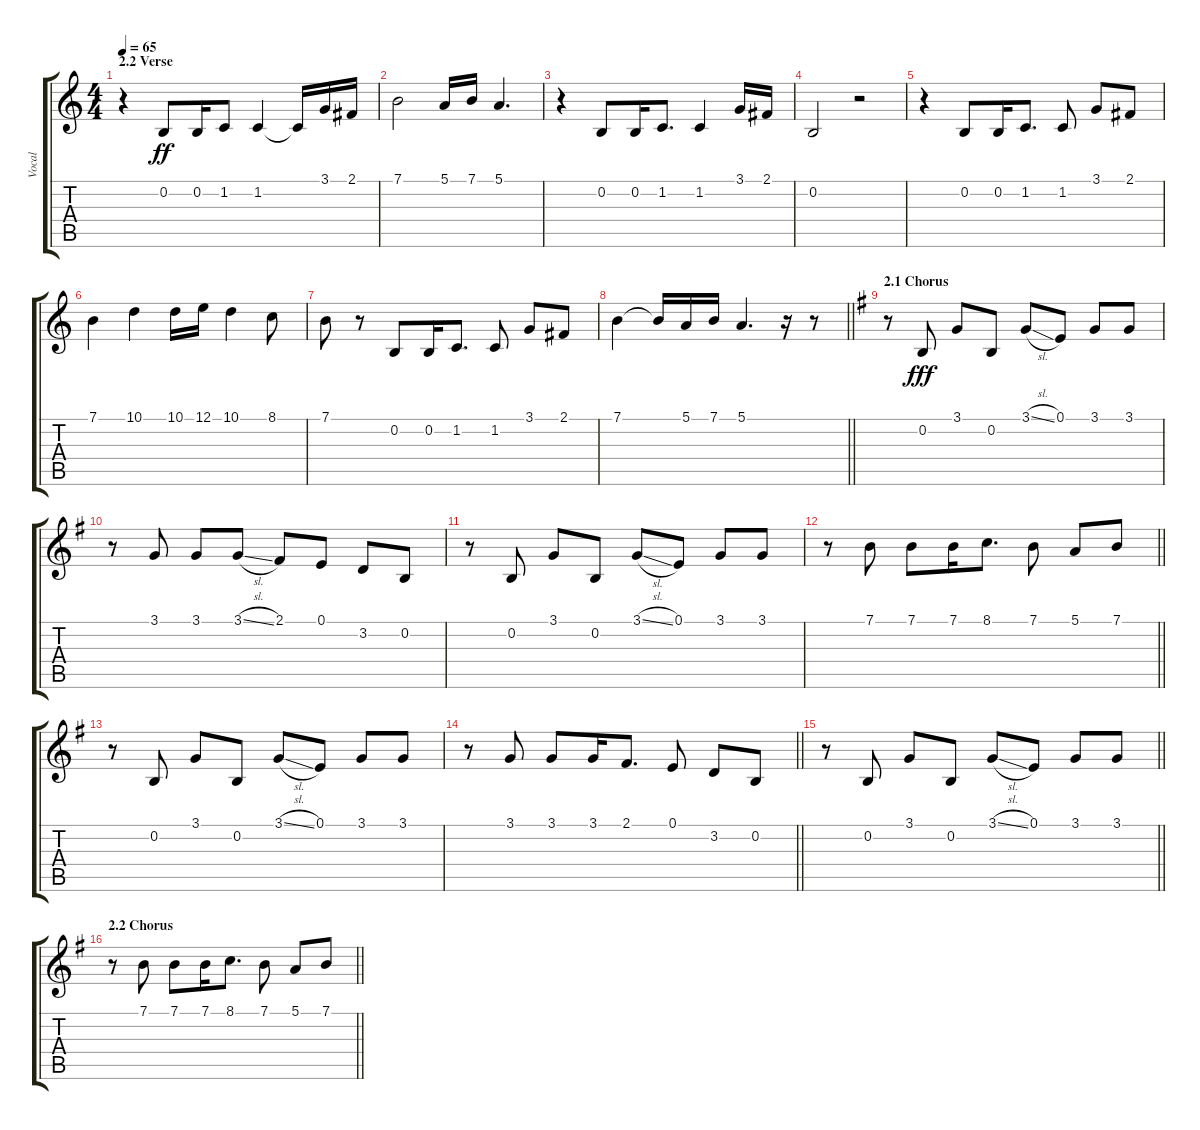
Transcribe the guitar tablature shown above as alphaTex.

\track ("Vocal" "Vocal") {instrument tenorsax}
\staff {score tabs}
\tuning (E4 B3 G3 D3 A2 E2) {hide}
\ts (4 4)
\section ("" "2.2 Verse")
\tempo 65
\clef g2
\ks c
r.4{dy f} 0.2.8{dy ff} 0.2.16 1.2.8 1.2.4 1.2{t}.16 3.1.16 2.1.16 |
7.1.2 5.1.16 7.1.16 5.1.4{d} |
r.4 0.2.8 0.2.16 1.2.8{d} 1.2.4 3.1.16 2.1.16 |
0.2.2 r.2 |
r.4 0.2.8 0.2.16 1.2.8{d} 1.2.8 3.1.8 2.1.8 |
7.1.4 10.1.4 10.1.16 12.1.16 10.1.4 8.1.8 |
7.1.8 r.8 0.2.8 0.2.16 1.2.8{d} 1.2.8 3.1.8 2.1.8 |
\barLineRight lightlight
7.1.4 7.1{t}.16 5.1.16 7.1.16 5.1.4{d} r.16 r.8 |
\section ("" "2.1 Chorus")
\ks eminor
r.8 0.2.8{dy fff} 3.1.8 0.2.8 3.1{sl}.8 0.1.8 3.1.8 3.1.8 |
r.8 3.1.8 3.1.8 3.1{sl}.8 2.1.8 0.1.8 3.2.8 0.2.8 |
r.8 0.2.8 3.1.8 0.2.8 3.1{sl}.8 0.1.8 3.1.8 3.1.8 |
\barLineRight lightlight
r.8 7.1.8 7.1.8 7.1.16 8.1.8{d} 7.1.8 5.1.8 7.1.8 |
r.8 0.2.8 3.1.8 0.2.8 3.1{sl}.8 0.1.8 3.1.8 3.1.8 |
\barLineRight lightlight
r.8 3.1.8 3.1.8 3.1.16 2.1.8{d} 0.1.8 3.2.8 0.2.8 |
\barLineRight lightlight
r.8 0.2.8 3.1.8 0.2.8 3.1{sl}.8 0.1.8 3.1.8 3.1.8 |
\section ("" "2.2 Chorus")
\barLineRight lightlight
r.8 7.1.8 7.1.8 7.1.16 8.1.8{d} 7.1.8 5.1.8 7.1.8
